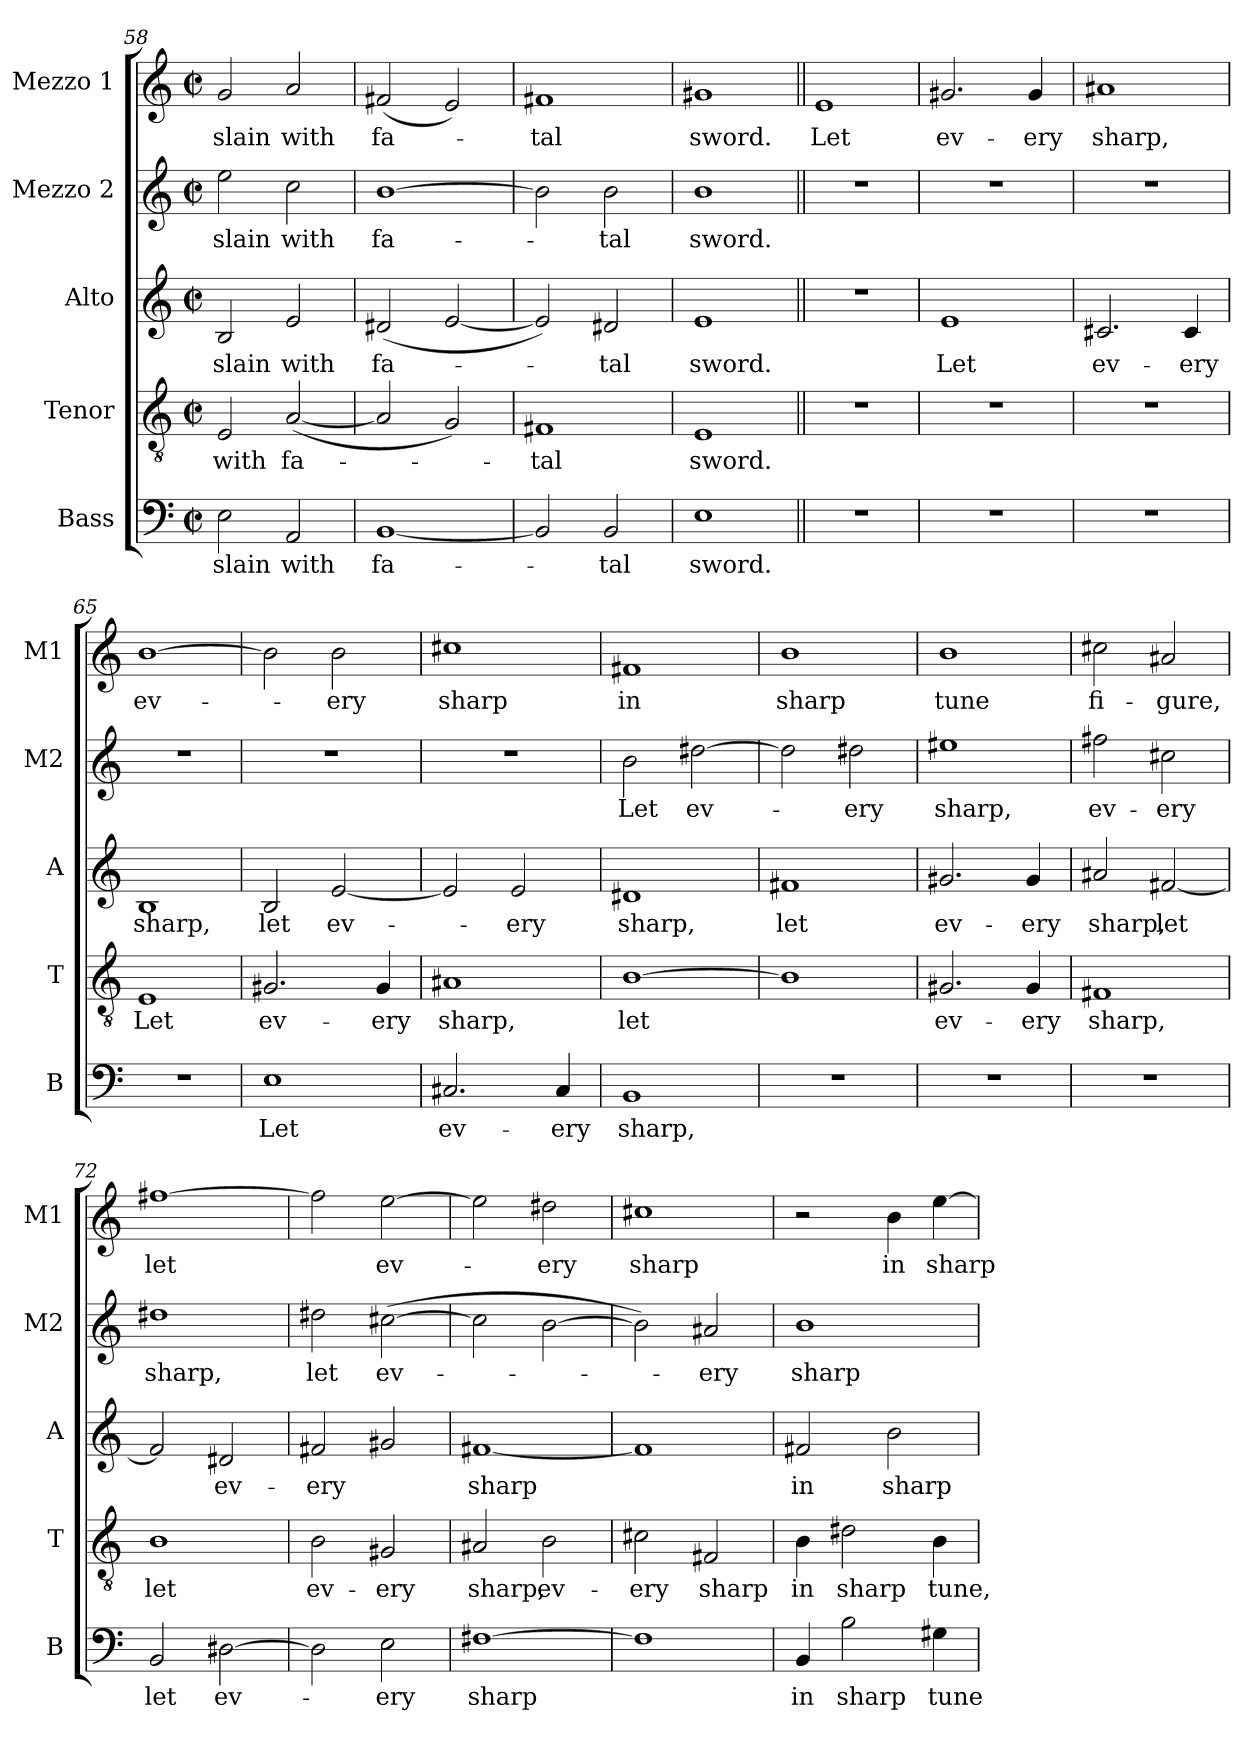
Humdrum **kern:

**kern	**text	**kern	**text	**kern	**text	**kern	**text	**kern	**text
*part5	*part5	*part4	*part4	*part3	*part3	*part2	*part2	*part1	*part1
*staff5	*staff5	*staff4	*staff4	*staff3	*staff3	*staff2	*staff2	*staff1	*staff1
*I"Bass	*	*I"Tenor	*	*I"Alto	*	*I"Mezzo 2	*	*I"Mezzo 1	*
*I'B	*	*I'T	*	*I'A	*	*I'M2	*	*I'M1	*
*clefF4	*	*clefGv2	*	*clefG2	*	*clefG2	*	*clefG2	*
*k[]	*	*k[]	*	*k[]	*	*k[]	*	*k[]	*
*a:	*	*a:	*	*a:	*	*a:	*	*a:	*
*M2/2	*	*M2/2	*	*M2/2	*	*M2/2	*	*M2/2	*
*met(c|)	*	*met(c|)	*	*met(c|)	*	*met(c|)	*	*met(c|)	*
=58	=58	=58	=58	=58	=58	=58	=58	=58	=58
2E\	slain	2E/	with	2B/	slain	2ee\	slain	2g/	slain
2AA/	with	([2A/	fa-	2e/	with	2cc\	with	2a/	with
!!LO:LB:g=z
=59	=59	=59	=59	=59	=59	=59	=59	=59	=59
[1BB	fa-	2A/]	.	(2d#X/	fa-	[1b	fa-	(2f#X/	fa-
.	.	2G/)	.	[2e/	.	.	.	2e/)	.
=60	=60	=60	=60	=60	=60	=60	=60	=60	=60
2BB/]	.	1F#X	-tal	2e/])	.	2b\]	.	1f#X	-tal
2BB/	-tal	.	.	2d#X/	-tal	2b\	-tal	.	.
=61	=61	=61	=61	=61	=61	=61	=61	=61	=61
1E	sword.	1E	sword.	1e	sword.	1b	sword.	1g#X	sword.
=62||	=62||	=62||	=62||	=62||	=62||	=62||	=62||	=62||	=62||
1r	.	1r	.	1r	.	1r	.	1e	Let
=63	=63	=63	=63	=63	=63	=63	=63	=63	=63
1r	.	1r	.	1e	Let	1r	.	2.g#X/	ev-
.	.	.	.	.	.	.	.	4g#/	-ery
=64	=64	=64	=64	=64	=64	=64	=64	=64	=64
1r	.	1r	.	2.c#X/	ev-	1r	.	1a#X	sharp,
.	.	.	.	4c#/	-ery	.	.	.	.
=65	=65	=65	=65	=65	=65	=65	=65	=65	=65
1r	.	1E	Let	1B	sharp,	1r	.	[1b	ev-
=66	=66	=66	=66	=66	=66	=66	=66	=66	=66
1E	Let	2.G#X/	ev-	2B/	let	1r	.	2b\]	.
.	.	.	.	[2e/	ev-	.	.	2b\	-ery
.	.	4G#/	-ery	.	.	.	.	.	.
!!LO:LB:g=z
=67	=67	=67	=67	=67	=67	=67	=67	=67	=67
2.C#X/	ev-	1A#X	sharp,	2e/]	.	1r	.	1cc#X	sharp
.	.	.	.	2e/	-ery	.	.	.	.
4C#/	-ery	.	.	.	.	.	.	.	.
=68	=68	=68	=68	=68	=68	=68	=68	=68	=68
1BB	sharp,	[1B	let	1d#X	sharp,	2b\	Let	1f#X	in
.	.	.	.	.	.	[2dd#X\	ev-	.	.
=69	=69	=69	=69	=69	=69	=69	=69	=69	=69
1r	.	1B]	.	1f#X	let	2dd#\]	.	1b	sharp
.	.	.	.	.	.	2dd#X\	-ery	.	.
=70	=70	=70	=70	=70	=70	=70	=70	=70	=70
1r	.	2.G#X/	ev-	2.g#X/	ev-	1ee#X	sharp,	1b	tune
.	.	4G#/	-ery	4g#/	-ery	.	.	.	.
=71	=71	=71	=71	=71	=71	=71	=71	=71	=71
1r	.	1F#X	sharp,	2a#X/	sharp,	2ff#X\	ev-	2cc#X\	fi-
.	.	.	.	[2f#X/	let	2cc#X\	-ery	2a#X/	-gure,
=72	=72	=72	=72	=72	=72	=72	=72	=72	=72
2BB/	let	1B	let	2f#/]	.	1dd#X	sharp,	[1ff#X	let
[2D#X\	ev-	.	.	2d#X/	ev-	.	.	.	.
=73	=73	=73	=73	=73	=73	=73	=73	=73	=73
2D#\]	.	2B\	ev-	2f#X/	-ery	2dd#X\	let	2ff#\]	.
2E\	-ery	2G#X/	-ery	2g#X/	.	([2cc#X\	ev-	[2ee\	ev-
!!LO:PB:g=z
=74	=74	=74	=74	=74	=74	=74	=74	=74	=74
[1F#X	sharp	2A#X/	sharp,	[1f#X	sharp	2cc#\]	.	2ee\]	.
.	.	2B\	ev-	.	.	[2b\	.	2dd#X\	-ery
=75	=75	=75	=75	=75	=75	=75	=75	=75	=75
1F#]	.	2c#X\	-ery	1f#]	.	2b\])	.	1cc#X	sharp
.	.	2F#X/	sharp	.	.	2a#X/	-ery	.	.
=76	=76	=76	=76	=76	=76	=76	=76	=76	=76
4BB/	in	4B\	in	2f#X/	in	1b	sharp	2r	.
2B\	sharp	2d#X\	sharp	.	.	.	.	.	.
.	.	.	.	2b\	sharp	.	.	4b\	in
4G#X\	tune	4B\	tune,	.	.	.	.	[4ee\	sharp
=	=	=	=	=	=	=	=	=	=
*-	*-	*-	*-	*-	*-	*-	*-	*-	*-
